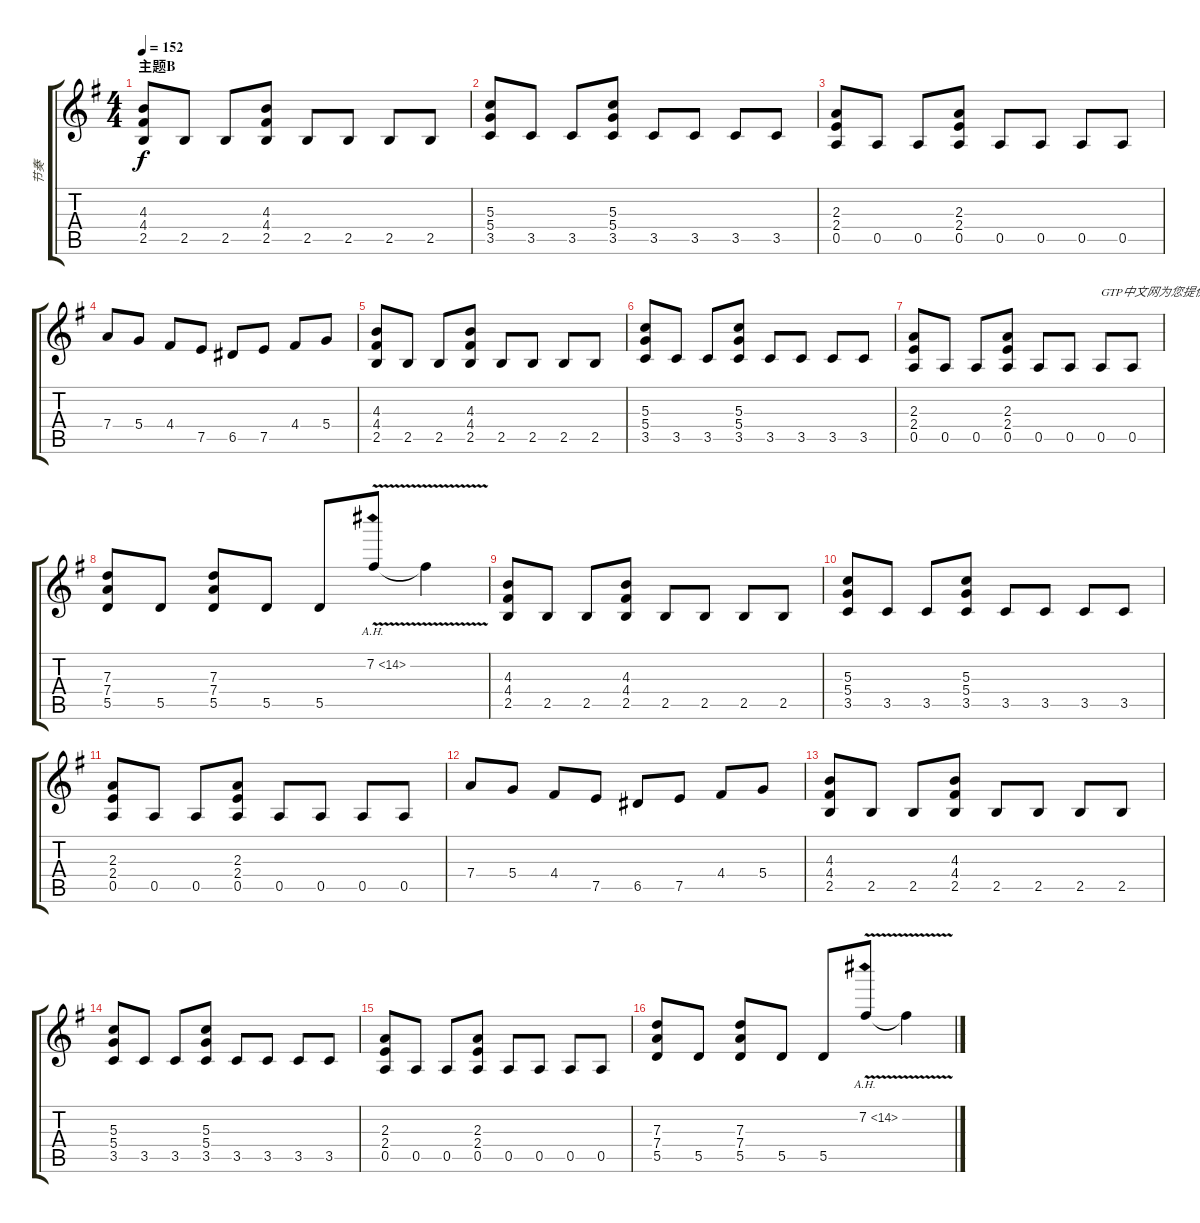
\track ("节奏" "节奏") {instrument distortionguitar}
\staff {score tabs}
\tuning (E4 B3 G3 D3 A2 E2) {hide}
\ts (4 4)
\section ("" "主题B")
\tempo 152
\clef g2
\ks g
(4.3 4.4 2.5).8{dy f} 2.5.8 2.5.8 (4.3 4.4 2.5).8 2.5.8 2.5.8 2.5.8 2.5.8 |
(5.3 5.4 3.5).8 3.5.8 3.5.8 (5.3 5.4 3.5).8 3.5.8 3.5.8 3.5.8 3.5.8 |
(2.3 2.4 0.5).8 0.5.8 0.5.8 (2.3 2.4 0.5).8 0.5.8 0.5.8 0.5.8 0.5.8 |
7.4.8 5.4.8 4.4.8 7.5.8 6.5.8 7.5.8 4.4.8 5.4.8 |
(4.3 4.4 2.5).8 2.5.8 2.5.8 (4.3 4.4 2.5).8 2.5.8 2.5.8 2.5.8 2.5.8 |
(5.3 5.4 3.5).8 3.5.8 3.5.8 (5.3 5.4 3.5).8 3.5.8 3.5.8 3.5.8 3.5.8 |
(2.3 2.4 0.5).8 0.5.8 0.5.8 (2.3 2.4 0.5).8 0.5.8 0.5.8 0.5.8{txt "GTP中文网为您提供优秀的谱子"} 0.5.8 |
(7.3 7.4 5.5).8 5.5.8 (7.3 7.4 5.5).8 5.5.8 5.5.8 7.2{ah 7 v}.8 7.2{t}.4 |
(4.3 4.4 2.5).8 2.5.8 2.5.8 (4.3 4.4 2.5).8 2.5.8 2.5.8 2.5.8 2.5.8 |
(5.3 5.4 3.5).8 3.5.8 3.5.8 (5.3 5.4 3.5).8 3.5.8 3.5.8 3.5.8 3.5.8 |
(2.3 2.4 0.5).8 0.5.8 0.5.8 (2.3 2.4 0.5).8 0.5.8 0.5.8 0.5.8 0.5.8 |
7.4.8 5.4.8 4.4.8 7.5.8 6.5.8 7.5.8 4.4.8 5.4.8 |
(4.3 4.4 2.5).8 2.5.8 2.5.8 (4.3 4.4 2.5).8 2.5.8 2.5.8 2.5.8 2.5.8 |
(5.3 5.4 3.5).8 3.5.8 3.5.8 (5.3 5.4 3.5).8 3.5.8 3.5.8 3.5.8 3.5.8 |
(2.3 2.4 0.5).8 0.5.8 0.5.8 (2.3 2.4 0.5).8 0.5.8 0.5.8 0.5.8 0.5.8 |
(7.3 7.4 5.5).8 5.5.8 (7.3 7.4 5.5).8 5.5.8 5.5.8 7.2{ah 7 v}.8 7.2{t}.4
